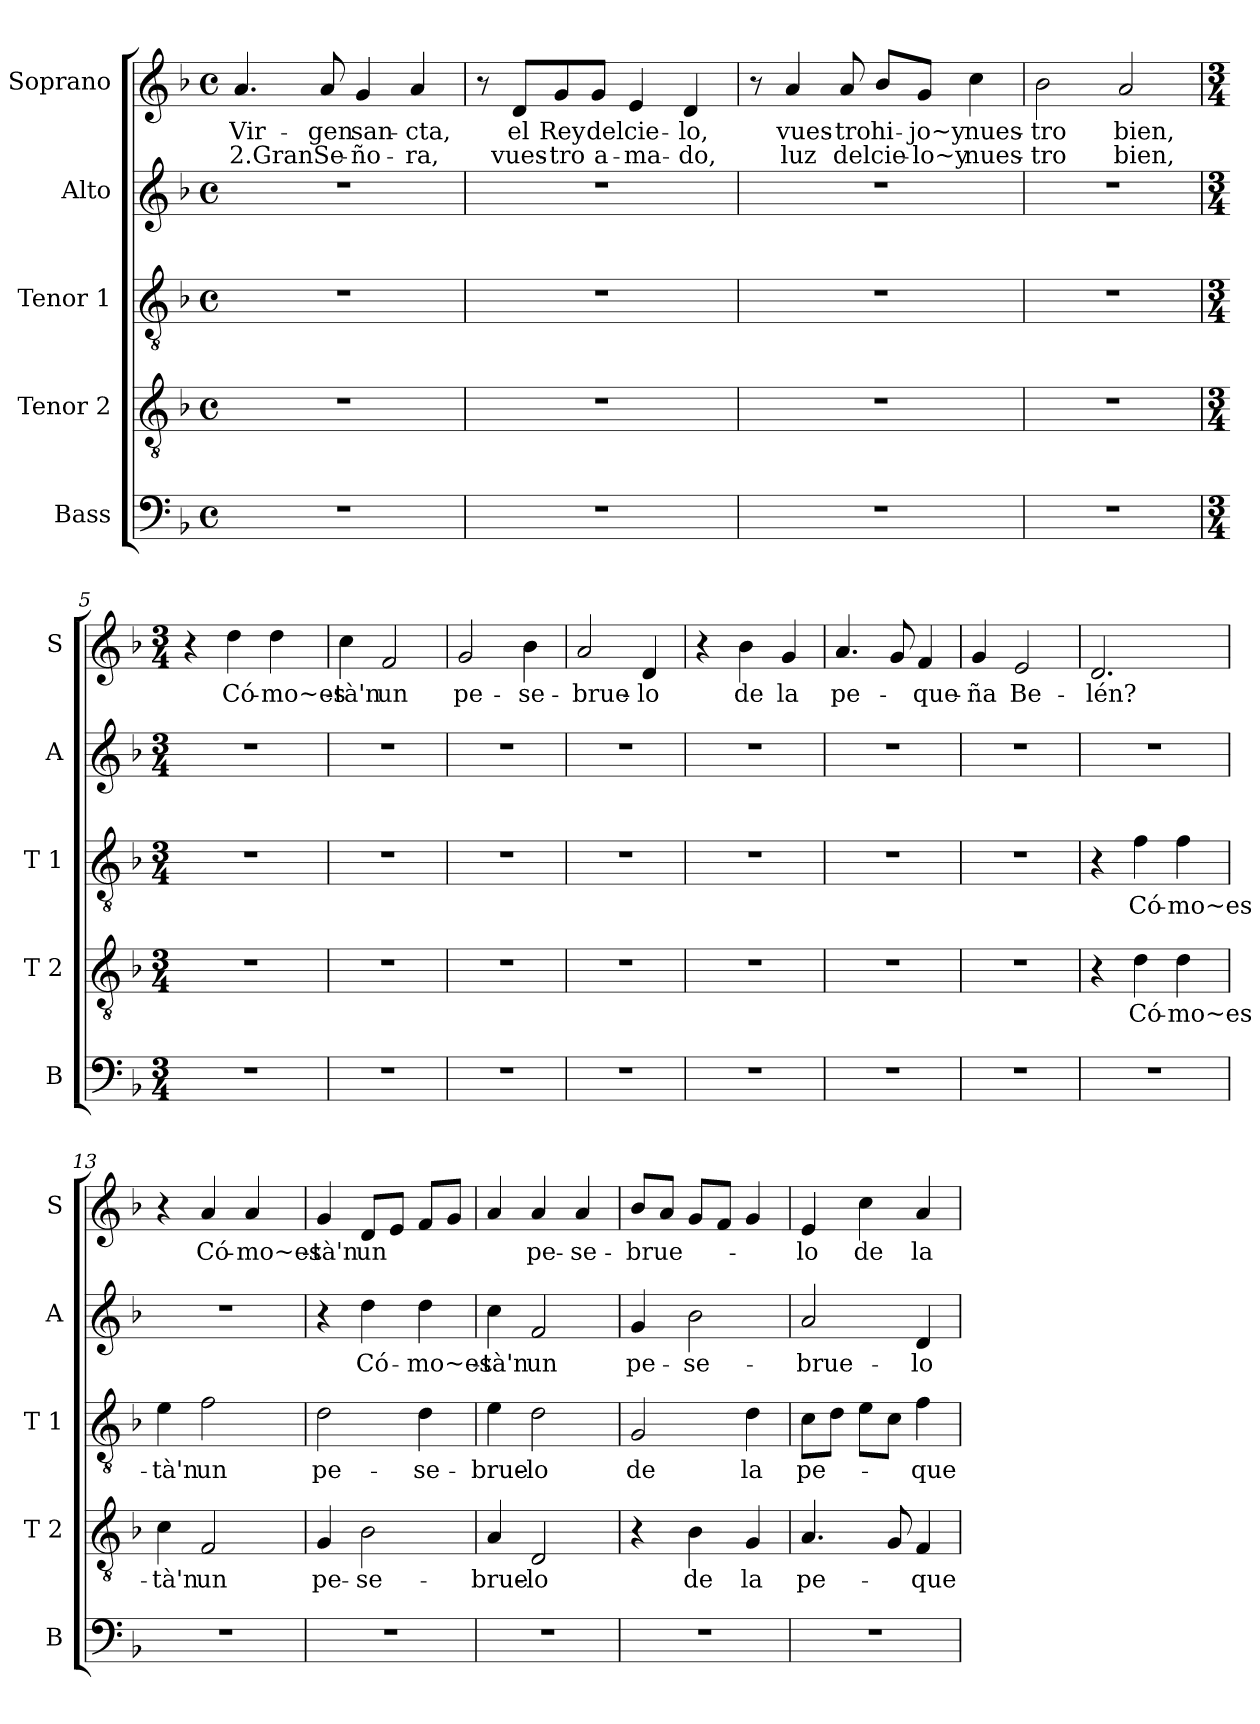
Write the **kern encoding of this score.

**kern	**kern	**text	**kern	**text	**kern	**text	**kern	**text	**text
*part5	*part4	*part4	*part3	*part3	*part2	*part2	*part1	*part1	*part1
*staff5	*staff4	*staff4	*staff3	*staff3	*staff2	*staff2	*staff1	*staff1	*staff1
*I"Bass	*I"Tenor 2	*	*I"Tenor 1	*	*I"Alto	*	*I"Soprano	*	*
*I'B	*I'T 2	*	*I'T 1	*	*I'A	*	*I'S	*	*
*clefF4	*clefGv2	*	*clefGv2	*	*clefG2	*	*clefG2	*	*
*k[b-]	*k[b-]	*	*k[b-]	*	*k[b-]	*	*k[b-]	*	*
*F:	*F:	*	*F:	*	*F:	*	*F:	*	*
*M4/4	*M4/4	*	*M4/4	*	*M4/4	*	*M4/4	*	*
*met(c)	*met(c)	*	*met(c)	*	*met(c)	*	*met(c)	*	*
=1	=1	=1	=1	=1	=1	=1	=1	=1	=1
!	!	!	!	!	!	!	!	!LO:LY:b	!LO:LY:b
*	*	*	*	*	*	*	*^	*	*
1r	1r	.	1r	.	1r	.	4.a/	16ryy	Vir-	2.Gran
.	.	.	.	.	.	.	.	2...ryy	.	.
!	!	!	!	!	!	!	!	!	!LO:LY:b	!LO:LY:b
.	.	.	.	.	.	.	8a/	.	-gen	Se-
!	!	!	!	!	!	!	!	!	!LO:LY:b	!LO:LY:b
.	.	.	.	.	.	.	4g/	.	san-	-ño-
!	!	!	!	!	!	!	!	!	!LO:LY:b	!LO:LY:b
.	.	.	.	.	.	.	4a/	.	-cta,	-ra,
*	*	*	*	*	*	*	*v	*v	*	*
=2	=2	=2	=2	=2	=2	=2	=2	=2	=2
1r	1r	.	1r	.	1r	.	8r	.	.
!	!	!	!	!	!	!	!	!LO:LY:b	!LO:LY:b
.	.	.	.	.	.	.	8d/L	el	vues-
!	!	!	!	!	!	!	!	!LO:LY:b	!LO:LY:b
.	.	.	.	.	.	.	8g/	Rey	-tro
!	!	!	!	!	!	!	!	!LO:LY:b	!LO:LY:b
.	.	.	.	.	.	.	8g/J	del	a-
!	!	!	!	!	!	!	!	!LO:LY:b	!LO:LY:b
.	.	.	.	.	.	.	4e/	cie-	-ma-
!	!	!	!	!	!	!	!	!LO:LY:b	!LO:LY:b
.	.	.	.	.	.	.	4d/	-lo,	-do,
=3	=3	=3	=3	=3	=3	=3	=3	=3	=3
1r	1r	.	1r	.	1r	.	8r	.	.
!	!	!	!	!	!	!	!	!LO:LY:b	!LO:LY:b
.	.	.	.	.	.	.	4a/	vues-	luz
!	!	!	!	!	!	!	!	!LO:LY:b	!LO:LY:b
.	.	.	.	.	.	.	8a/	-tro	del
!	!	!	!	!	!	!	!	!LO:LY:b	!LO:LY:b
.	.	.	.	.	.	.	8b-/L	hi-	cie-
!	!	!	!	!	!	!	!	!LO:LY:b	!LO:LY:b
.	.	.	.	.	.	.	8g/J	-jo~y	-lo~y
!	!	!	!	!	!	!	!	!LO:LY:b	!LO:LY:b
.	.	.	.	.	.	.	4cc\	nues-	nues-
=4	=4	=4	=4	=4	=4	=4	=4	=4	=4
!	!	!	!	!	!	!	!	!LO:LY:b	!LO:LY:b
1r	1r	.	1r	.	1r	.	2b-\	-tro	-tro
!	!	!	!	!	!	!	!	!LO:LY:b	!LO:LY:b
.	.	.	.	.	.	.	2a/	bien,	bien,
!!LO:LB:g=z
=5	=5	=5	=5	=5	=5	=5	=5	=5	=5
*M3/4	*M3/4	*	*M3/4	*	*M3/4	*	*M3/4	*	*
2.r	2.r	.	2.r	.	2.r	.	4r	.	.
!	!	!	!	!	!	!	!	!LO:LY:b	!
.	.	.	.	.	.	.	4dd\	Có-	.
!	!	!	!	!	!	!	!	!LO:LY:b	!
.	.	.	.	.	.	.	4dd\	-mo~es-	.
=6	=6	=6	=6	=6	=6	=6	=6	=6	=6
!	!	!	!	!	!	!	!	!LO:LY:b	!
2.r	2.r	.	2.r	.	2.r	.	4cc\	-tà'n	.
!	!	!	!	!	!	!	!	!LO:LY:b	!
.	.	.	.	.	.	.	2f/	un	.
=7	=7	=7	=7	=7	=7	=7	=7	=7	=7
!	!	!	!	!	!	!	!	!LO:LY:b	!
2.r	2.r	.	2.r	.	2.r	.	2g/	pe-	.
!	!	!	!	!	!	!	!	!LO:LY:b	!
.	.	.	.	.	.	.	4b-\	-se-	.
=8	=8	=8	=8	=8	=8	=8	=8	=8	=8
!	!	!	!	!	!	!	!	!LO:LY:b	!
2.r	2.r	.	2.r	.	2.r	.	2a/	-brue-	.
!	!	!	!	!	!	!	!	!LO:LY:b	!
.	.	.	.	.	.	.	4d/	-lo	.
=9	=9	=9	=9	=9	=9	=9	=9	=9	=9
2.r	2.r	.	2.r	.	2.r	.	4r	.	.
!	!	!	!	!	!	!	!	!LO:LY:b	!
.	.	.	.	.	.	.	4b-\	de	.
!	!	!	!	!	!	!	!	!LO:LY:b	!
.	.	.	.	.	.	.	4g/	la	.
=10	=10	=10	=10	=10	=10	=10	=10	=10	=10
!	!	!	!	!	!	!	!	!LO:LY:b	!
2.r	2.r	.	2.r	.	2.r	.	4.a/	pe-	.
.	.	.	.	.	.	.	8g/	.	.
!	!	!	!	!	!	!	!	!LO:LY:b	!
.	.	.	.	.	.	.	4f/	-que-	.
=11	=11	=11	=11	=11	=11	=11	=11	=11	=11
!	!	!	!	!	!	!	!	!LO:LY:b	!
2.r	2.r	.	2.r	.	2.r	.	4g/	-ña	.
!	!	!	!	!	!	!	!	!LO:LY:b	!
.	.	.	.	.	.	.	2e/	Be-	.
!!LO:LB:g=z
=12	=12	=12	=12	=12	=12	=12	=12	=12	=12
!	!	!	!	!	!	!	!	!LO:LY:b	!
2.r	4r	.	4r	.	2.r	.	2.d/	-lén?	.
!	!	!LO:LY:b	!	!LO:LY:b	!	!	!	!	!
.	4d\	Có-	4f\	Có-	.	.	.	.	.
!	!	!LO:LY:b	!	!LO:LY:b	!	!	!	!	!
.	4d\	-mo~es-	4f\	-mo~es-	.	.	.	.	.
=13	=13	=13	=13	=13	=13	=13	=13	=13	=13
!	!	!LO:LY:b	!	!LO:LY:b	!	!	!	!	!
2.r	4c\	-tà'n	4e\	-tà'n	2.r	.	4r	.	.
!	!	!LO:LY:b	!	!LO:LY:b	!	!	!	!LO:LY:b	!
.	2F/	un	2f\	un	.	.	4a/	Có-	.
!	!	!	!	!	!	!	!	!LO:LY:b	!
.	.	.	.	.	.	.	4a/	-mo~es-	.
=14	=14	=14	=14	=14	=14	=14	=14	=14	=14
!	!	!LO:LY:b	!	!LO:LY:b	!	!	!	!LO:LY:b	!
2.r	4G/	pe-	2d\	pe-	4r	.	4g/	-tà'n	.
!	!	!LO:LY:b	!	!	!	!LO:LY:b	!	!LO:LY:b	!
.	2B-\	-se-	.	.	4dd\	Có-	8d/L	un	.
.	.	.	.	.	.	.	8e/J	.	.
!	!	!	!	!LO:LY:b	!	!LO:LY:b	!	!	!
.	.	.	4d\	-se-	4dd\	-mo~es-	8f/L	.	.
.	.	.	.	.	.	.	8g/J	.	.
=15	=15	=15	=15	=15	=15	=15	=15	=15	=15
!	!	!LO:LY:b	!	!LO:LY:b	!	!LO:LY:b	!	!	!
2.r	4A/	-brue-	4e\	-brue-	4cc\	-tà'n	4a/	.	.
!	!	!LO:LY:b	!	!LO:LY:b	!	!LO:LY:b	!	!LO:LY:b	!
.	2D/	-lo	2d\	-lo	2f/	un	4a/	pe-	.
!	!	!	!	!	!	!	!	!LO:LY:b	!
.	.	.	.	.	.	.	4a/	-se-	.
=16	=16	=16	=16	=16	=16	=16	=16	=16	=16
!	!	!	!	!LO:LY:b	!	!LO:LY:b	!	!LO:LY:b	!
2.r	4r	.	2G/	de	4g/	pe-	8b-/L	-brue-	.
.	.	.	.	.	.	.	8a/J	.	.
!	!	!LO:LY:b	!	!	!	!LO:LY:b	!	!	!
.	4B-\	de	.	.	2b-\	-se-	8g/L	.	.
.	.	.	.	.	.	.	8f/J	.	.
!	!	!LO:LY:b	!	!LO:LY:b	!	!	!	!	!
.	4G/	la	4d\	la	.	.	4g/	.	.
=17	=17	=17	=17	=17	=17	=17	=17	=17	=17
!	!	!LO:LY:b	!	!LO:LY:b	!	!LO:LY:b	!	!LO:LY:b	!
2.r	4.A/	pe-	8c\L	pe-	2a/	-brue-	4e/	-lo	.
.	.	.	8d\J	.	.	.	.	.	.
!	!	!	!	!	!	!	!	!LO:LY:b	!
.	.	.	8e\L	.	.	.	4cc\	de	.
.	8G/	.	8c\J	.	.	.	.	.	.
!	!	!LO:LY:b	!	!LO:LY:b	!	!LO:LY:b	!	!LO:LY:b	!
.	4F/	-que-	4f\	-que-	4d/	-lo	4a/	la	.
=	=	=	=	=	=	=	=	=	=
*-	*-	*-	*-	*-	*-	*-	*-	*-	*-
